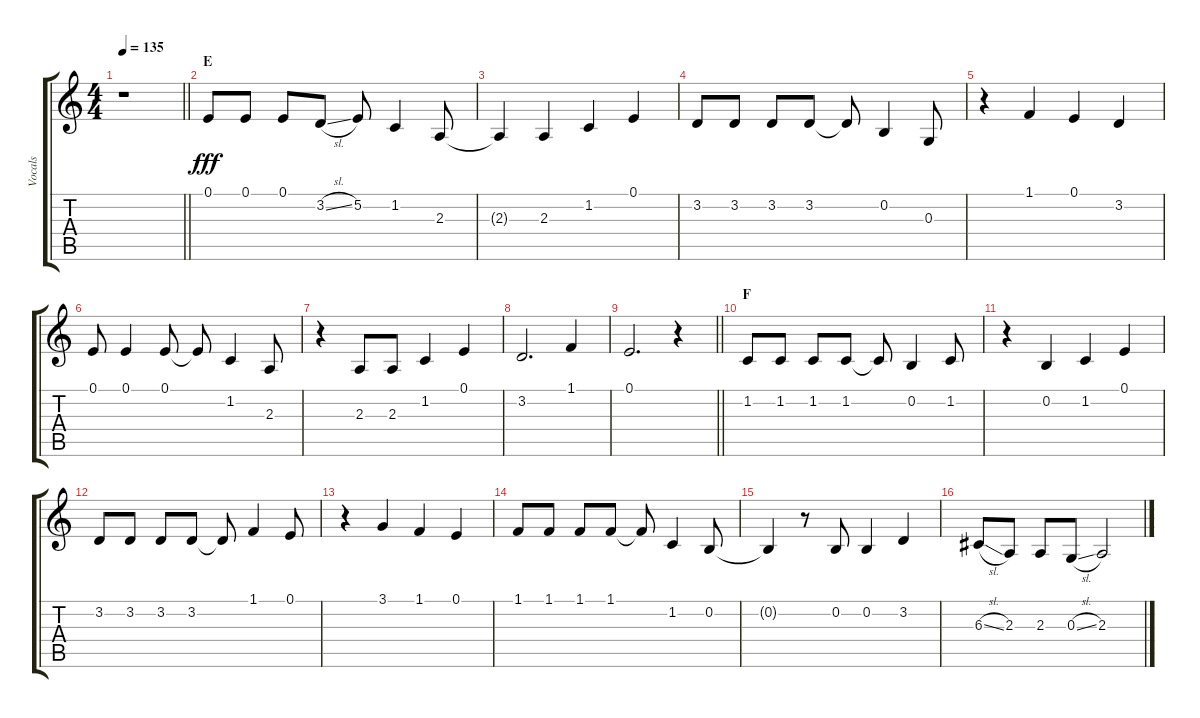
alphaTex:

\track ("Vocals" "Vocals") {instrument voiceoohs}
\staff {score tabs}
\tuning (E4 B3 G3 D3 A2 E2) {hide}
\ts (4 4)
\tempo 135
\clef g2
\barLineRight lightlight
\ks c
r.1{dy fff} |
\section ("" "E")
0.1.8 0.1.8 0.1.8 3.2{sl}.8 5.2.8 1.2.4 2.3.8 |
2.3{t}.4 2.3.4 1.2.4 0.1.4 |
3.2.8 3.2.8 3.2.8 3.2.8 3.2{t}.8 0.2.4 0.3.8 |
r.4 1.1.4 0.1.4 3.2.4 |
0.1.8 0.1.4 0.1.8 0.1{t}.8 1.2.4 2.3.8 |
r.4 2.3.8 2.3.8 1.2.4 0.1.4 |
3.2.2{d} 1.1.4 |
\barLineRight lightlight
0.1.2{d} r.4 |
\section ("" "F")
1.2.8 1.2.8 1.2.8 1.2.8 1.2{t}.8 0.2.4 1.2.8 |
r.4 0.2.4 1.2.4 0.1.4 |
3.2.8 3.2.8 3.2.8 3.2.8 3.2{t}.8 1.1.4 0.1.8 |
r.4 3.1.4 1.1.4 0.1.4 |
1.1.8 1.1.8 1.1.8 1.1.8 1.1{t}.8 1.2.4 0.2.8 |
0.2{t}.4 r.8 0.2.8 0.2.4 3.2.4 |
6.3{sl}.8 2.3.8 2.3.8 0.3{sl}.8 2.3.2
